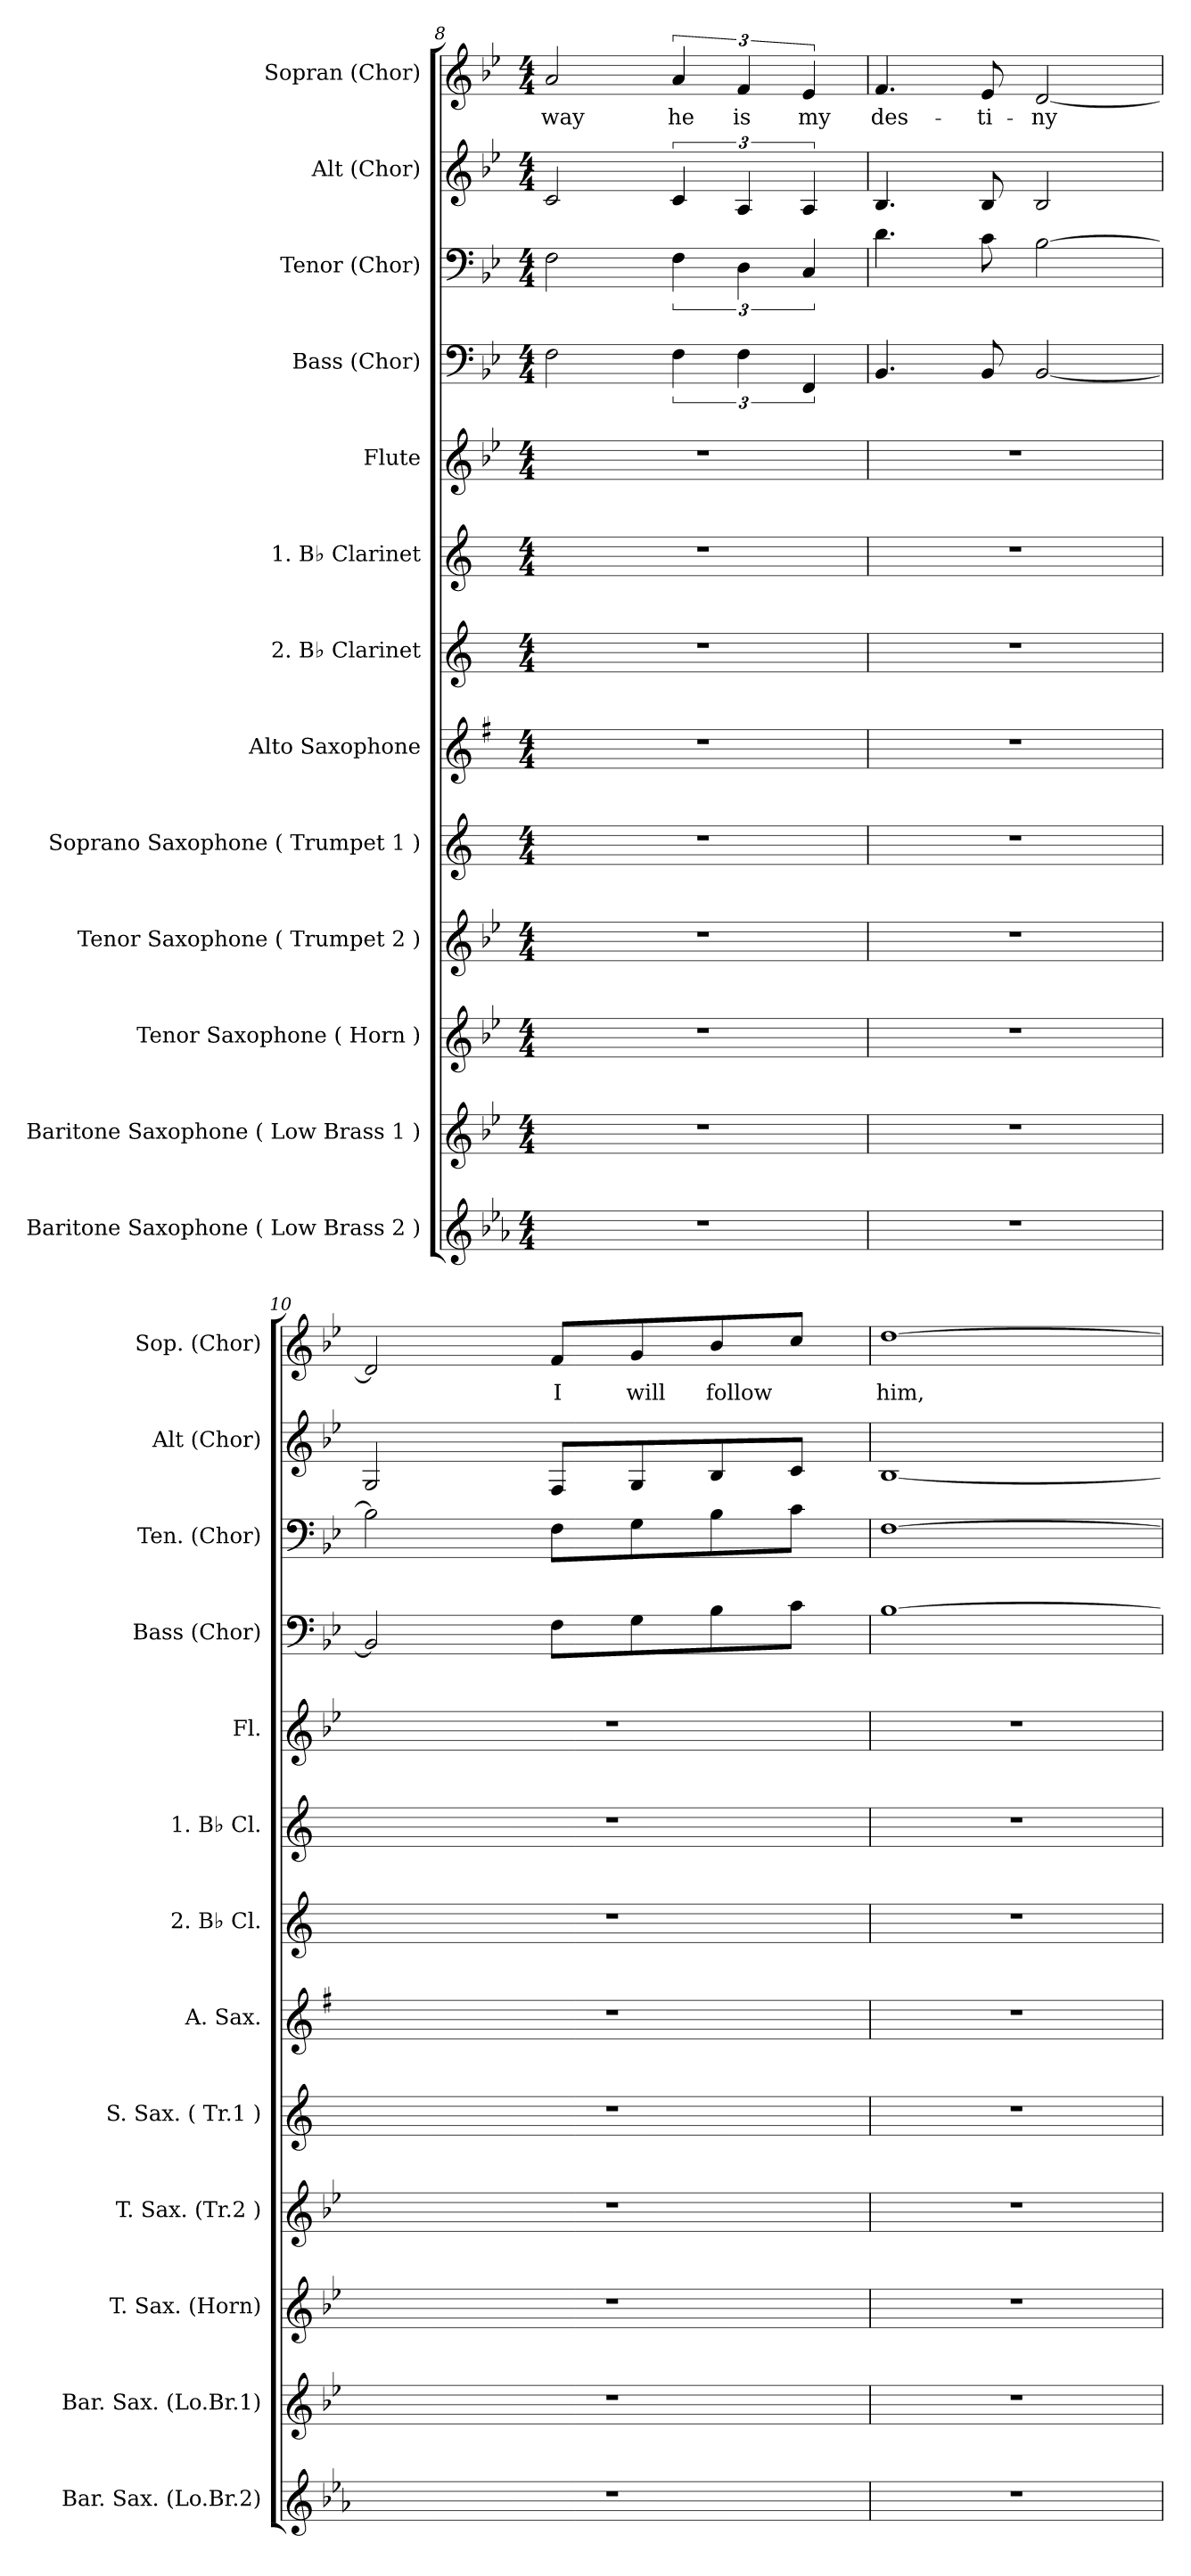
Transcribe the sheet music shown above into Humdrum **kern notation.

**kern	**kern	**kern	**kern	**kern	**kern	**kern	**kern	**kern	**kern	**kern	**kern	**kern	**text
*part13	*part12	*part11	*part10	*part9	*part8	*part7	*part6	*part5	*part4	*part3	*part2	*part1	*part1
*staff13	*staff12	*staff11	*staff10	*staff9	*staff8	*staff7	*staff6	*staff5	*staff4	*staff3	*staff2	*staff1	*staff1
*I"Baritone Saxophone   ( Low Brass 2 )	*I"Baritone Saxophone   ( Low Brass 1 )	*I"Tenor Saxophone     ( Horn )	*I"Tenor Saxophone    ( Trumpet 2 )	*I"Soprano Saxophone    ( Trumpet 1 )	*I"Alto Saxophone	*I"2. B♭ Clarinet	*I"1. B♭ Clarinet	*I"Flute	*I"Bass (Chor)	*I"Tenor  (Chor)	*I"Alt (Chor)	*I"Sopran (Chor)	*
*I'Bar. Sax. (Lo.Br.2)	*I'Bar. Sax. (Lo.Br.1)	*I'T. Sax. (Horn)	*I'T. Sax. (Tr.2 )	*I'S. Sax. ( Tr.1 )	*I'A. Sax.	*I'2. B♭ Cl.	*I'1. B♭ Cl.	*I'Fl.	*I'Bass (Chor)	*I'Ten. (Chor)	*I'Alt (Chor)	*I'Sop. (Chor)	*
!!LO:PB:g=z
*clefG2	*clefG2	*clefG2	*clefG2	*clefG2	*clefG2	*clefG2	*clefG2	*clefG2	*clefF4	*clefF4	*clefG2	*clefG2	*
*ITrd12c21	*ITrd12c21	*ITrd8c14	*ITrd8c14	*ITrd1c2	*ITrd5c9	*ITrd1c2	*ITrd1c2	*	*	*	*	*	*
*k[b-e-a-]	*k[b-e-]	*k[b-e-]	*k[b-e-]	*k[b-e-]	*k[b-e-]	*k[b-e-]	*k[b-e-]	*k[b-e-]	*k[b-e-]	*k[b-e-]	*k[b-e-]	*k[b-e-]	*
*E-:	*B-:	*B-:	*B-:	*B-:	*B-:	*B-:	*B-:	*B-:	*B-:	*B-:	*B-:	*B-:	*
*M4/4	*M4/4	*M4/4	*M4/4	*M4/4	*M4/4	*M4/4	*M4/4	*M4/4	*M4/4	*M4/4	*M4/4	*M4/4	*
=8	=8	=8	=8	=8	=8	=8	=8	=8	=8	=8	=8	=8	=8
1r	1r	1r	1r	1r	1r	1r	1r	1r	2F\	2F\	2c/	2a/	way
.	.	.	.	.	.	.	.	.	6F\	6F\	6c/	6a/	he
.	.	.	.	.	.	.	.	.	6F\	6D\	6A/	6f/	is
.	.	.	.	.	.	.	.	.	6FF/	6C/	6A/	6e-/	my
=9	=9	=9	=9	=9	=9	=9	=9	=9	=9	=9	=9	=9	=9
1r	1r	1r	1r	1r	1r	1r	1r	1r	4.BB-/	4.d\	4.B-/	4.f/	des-
.	.	.	.	.	.	.	.	.	8BB-/	8c\	8B-/	8e-/	-ti-
.	.	.	.	.	.	.	.	.	[2BB-/	[2B-\	2B-/	[2d/	-ny
=10	=10	=10	=10	=10	=10	=10	=10	=10	=10	=10	=10	=10	=10
1r	1r	1r	1r	1r	1r	1r	1r	1r	2BB-/]	2B-\]	2G/	2d/]	.
.	.	.	.	.	.	.	.	.	8F\L	8F\L	8F/L	8f/L	I
.	.	.	.	.	.	.	.	.	8G\	8G\	8G/	8g/	will
.	.	.	.	.	.	.	.	.	8B-\	8B-\	8B-/	8b-/	follow
.	.	.	.	.	.	.	.	.	8c\J	8c\J	8c/J	8cc/J	.
=11	=11	=11	=11	=11	=11	=11	=11	=11	=11	=11	=11	=11	=11
1r	1r	1r	1r	1r	1r	1r	1r	1r	[1B-	[1F	[1B-	[1dd	him,
=	=	=	=	=	=	=	=	=	=	=	=	=	=
*-	*-	*-	*-	*-	*-	*-	*-	*-	*-	*-	*-	*-	*-
